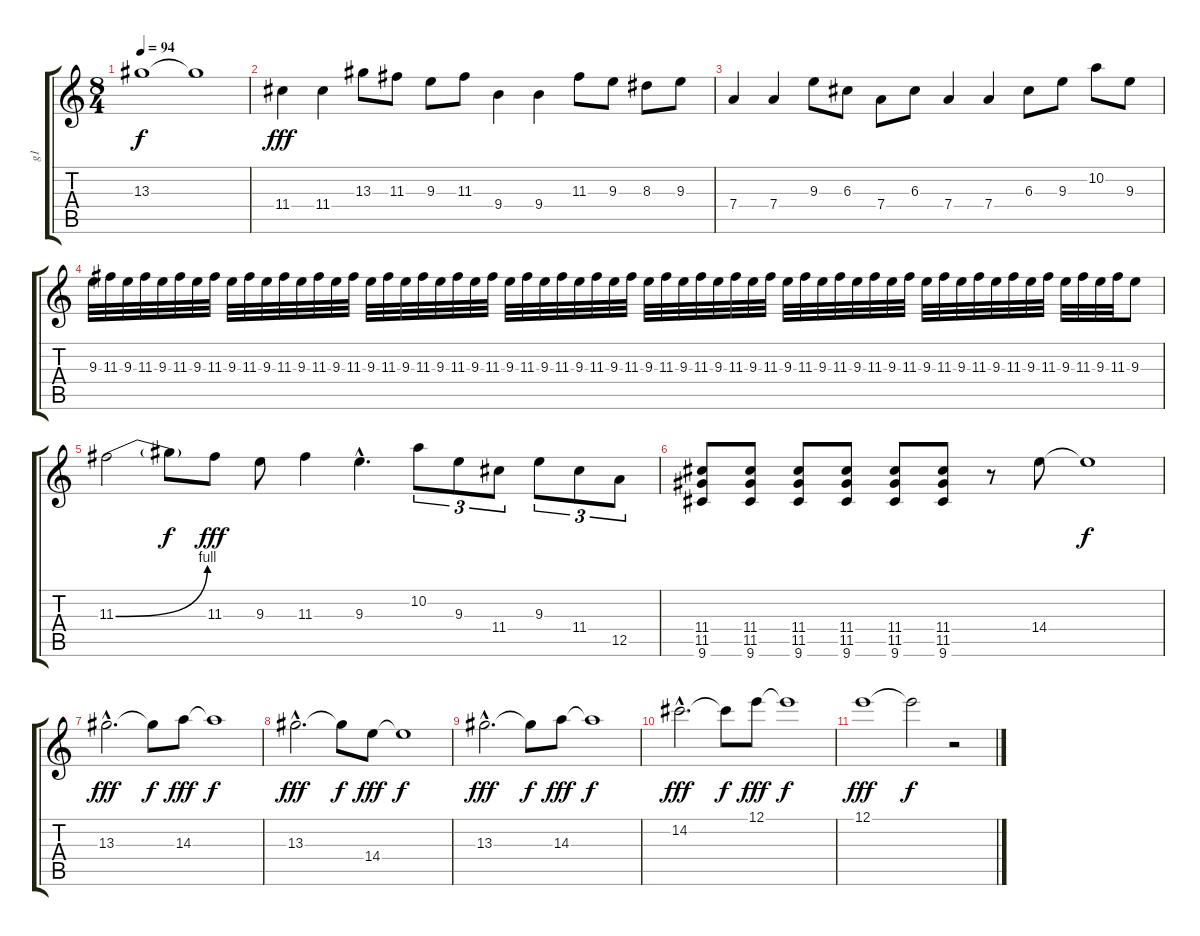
\track ("g1" "g1") {instrument electricguitarclean}
\staff {score tabs}
\tuning (E4 B3 G3 D3 A2 E2) {hide}
\ts (8 4)
\tempo 94
\clef g2
\ks c
13.3{t}.1{dy f} 13.3{t}.1 |
11.4.4{dy fff instrument distortionguitar} 11.4.4 13.3.8 11.3.8 9.3.8 11.3.8 9.4.4 9.4.4 11.3.8 9.3.8 8.3.8 9.3.8 |
7.4.4 7.4.4 9.3.8 6.3.8 7.4.8 6.3.8 7.4.4 7.4.4 6.3.8 9.3.8 10.2.8 9.3.8 |
9.3.32 11.3.32 9.3.32 11.3.32 9.3.32 11.3.32 9.3.32 11.3.32 9.3.32 11.3.32 9.3.32 11.3.32 9.3.32 11.3.32 9.3.32 11.3.32 9.3.32 11.3.32 9.3.32 11.3.32 9.3.32 11.3.32 9.3.32 11.3.32 9.3.32 11.3.32 9.3.32 11.3.32 9.3.32 11.3.32 9.3.32 11.3.32 9.3.32 11.3.32 9.3.32 11.3.32 9.3.32 11.3.32 9.3.32 11.3.32 9.3.32 11.3.32 9.3.32 11.3.32 9.3.32 11.3.32 9.3.32 11.3.32 9.3.32 11.3.32 9.3.32 11.3.32 9.3.32 11.3.32 9.3.32 11.3.32 9.3.32 11.3.32 9.3.32 11.3.32 9.3.8 |
11.3{be (bend 0 0 60 4)}.2 11.3{t}.8{dy f} 11.3.8{dy fff} 9.3.8 11.3.4 9.3{hac}.4{d} 10.2.8{tu (3 2)} 9.3.8{tu (3 2)} 11.4.8{tu (3 2)} 9.3.8{tu (3 2)} 11.4.8{tu (3 2)} 12.5.8{tu (3 2)} |
(11.4 11.5 9.6).8 (11.4 11.5 9.6).8 (11.4 11.5 9.6).8 (11.4 11.5 9.6).8 (11.4 11.5 9.6).8 (11.4 11.5 9.6).8 r.8 14.4.8 14.4{t}.1{dy f} |
13.3{hac}.2{d dy fff} 13.3{t}.8{dy f} 14.3.8{dy fff} 14.3{t}.1{dy f} |
13.3{hac}.2{d dy fff} 13.3{t}.8{dy f} 14.4.8{dy fff} 14.4{t}.1{dy f} |
13.3{hac}.2{d dy fff} 13.3{t}.8{dy f} 14.3.8{dy fff} 14.3{t}.1{dy f} |
14.2{hac}.2{d dy fff} 14.2{t}.8{dy f} 12.1.8{dy fff} 12.1{t}.1{dy f} |
12.1.1{dy fff} 12.1{t}.2{dy f} r.2
